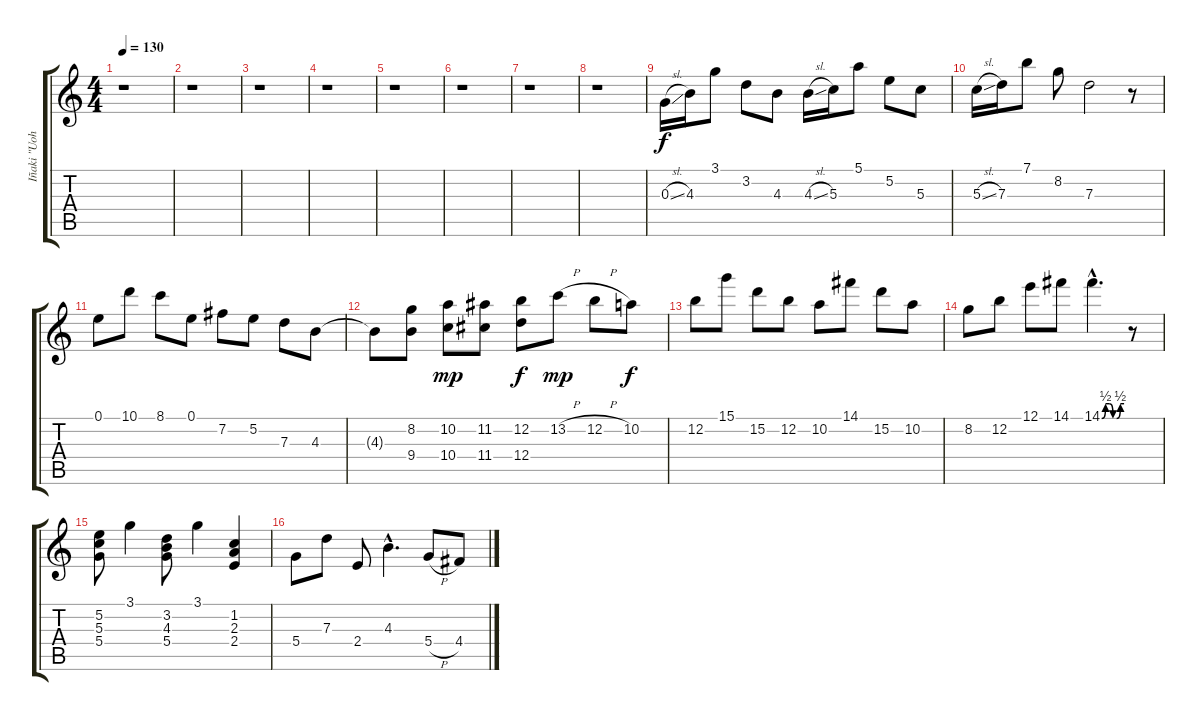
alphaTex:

\track ("Iñaki \"Uoho\" (guitarra solista)" "Iñaki \"Uoh") {instrument overdrivenguitar}
\staff {score tabs}
\tuning (E4 B3 G3 D3 A2 E2) {hide}
\ts (4 4)
\tempo 130
\clef g2
\ks c
r.1{dy f instrument overdrivenguitar} |
r.1 |
r.1 |
r.1 |
r.1 |
r.1 |
r.1 |
r.1 |
0.3{sl}.16{instrument acousticguitarsteel} 4.3.16 3.1.8 3.2.8 4.3.8 4.3{sl}.16 5.3.16 5.1.8 5.2.8 5.3.8 |
5.3{sl}.16 7.3.16 7.1.8 8.2.8 7.3.2 r.8 |
0.1.8 10.1.8 8.1.8 0.1.8 7.2.8 5.2.8 7.3.8 4.3.8 |
4.3{t}.8 (8.2 9.4).8 (10.2 10.4).8{dy mp} (11.2 11.4).8 (12.2 12.4).8{dy f} 13.2{h}.8{dy mp} 12.2{h}.8 10.2.8{dy f} |
12.2.8 15.1.8 15.2.8 12.2.8 10.2.8 14.1.8 15.2.8 10.2.8 |
8.2.8 12.2.8 12.1.8 14.1.8 14.1{be (custom 0 0 10 2 20 2 30 0 40 0 50 2 60 2) hac}.4{d} r.8 |
(5.2 5.3 5.4).8 3.1.4 (3.2 4.3 5.4).8 3.1.4 (1.2 2.3 2.4).4 |
5.4.8 7.3.8 2.4.8 4.3{hac}.4{d} 5.4{h}.8 4.4.8
